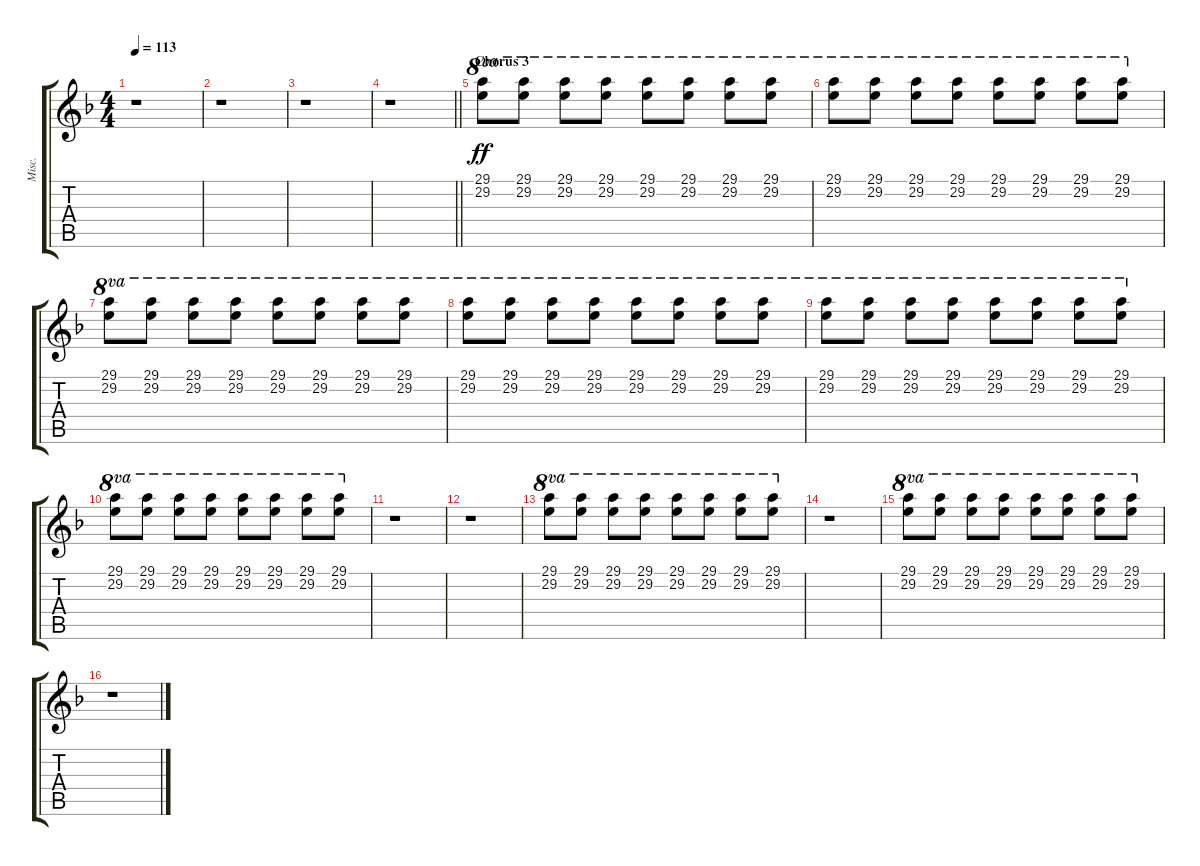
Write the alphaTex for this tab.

\track ("Misc." "Misc.") {instrument lead2sawtooth}
\staff {score tabs}
\tuning (E4 B3 G3 D3 A2 D2) {hide}
\ts (4 4)
\tempo 113
\clef g2
\ks dminor
r.1{dy mp} |
r.1 |
r.1 |
\barLineRight lightlight
r.1 |
\section ("" "Chorus 3")
(29.1 29.2).8{ot 8va dy ff volume 9 instrument brightacousticpiano} (29.1 29.2).8{ot 8va} (29.1 29.2).8{ot 8va} (29.1 29.2).8{ot 8va} (29.1 29.2).8{ot 8va} (29.1 29.2).8{ot 8va} (29.1 29.2).8{ot 8va} (29.1 29.2).8{ot 8va} |
(29.1 29.2).8{ot 8va} (29.1 29.2).8{ot 8va} (29.1 29.2).8{ot 8va} (29.1 29.2).8{ot 8va} (29.1 29.2).8{ot 8va} (29.1 29.2).8{ot 8va} (29.1 29.2).8{ot 8va} (29.1 29.2).8{ot 8va} |
(29.1 29.2).8{ot 8va} (29.1 29.2).8{ot 8va} (29.1 29.2).8{ot 8va} (29.1 29.2).8{ot 8va} (29.1 29.2).8{ot 8va} (29.1 29.2).8{ot 8va} (29.1 29.2).8{ot 8va} (29.1 29.2).8{ot 8va} |
(29.1 29.2).8{ot 8va} (29.1 29.2).8{ot 8va} (29.1 29.2).8{ot 8va} (29.1 29.2).8{ot 8va} (29.1 29.2).8{ot 8va} (29.1 29.2).8{ot 8va} (29.1 29.2).8{ot 8va} (29.1 29.2).8{ot 8va} |
(29.1 29.2).8{ot 8va} (29.1 29.2).8{ot 8va} (29.1 29.2).8{ot 8va} (29.1 29.2).8{ot 8va} (29.1 29.2).8{ot 8va} (29.1 29.2).8{ot 8va} (29.1 29.2).8{ot 8va} (29.1 29.2).8{ot 8va} |
(29.1 29.2).8{ot 8va} (29.1 29.2).8{ot 8va} (29.1 29.2).8{ot 8va} (29.1 29.2).8{ot 8va} (29.1 29.2).8{ot 8va} (29.1 29.2).8{ot 8va} (29.1 29.2).8{ot 8va} (29.1 29.2).8{ot 8va} |
r.1 |
r.1 |
(29.1 29.2).8{ot 8va} (29.1 29.2).8{ot 8va} (29.1 29.2).8{ot 8va} (29.1 29.2).8{ot 8va} (29.1 29.2).8{ot 8va} (29.1 29.2).8{ot 8va} (29.1 29.2).8{ot 8va} (29.1 29.2).8{ot 8va} |
r.1 |
(29.1 29.2).8{ot 8va} (29.1 29.2).8{ot 8va} (29.1 29.2).8{ot 8va} (29.1 29.2).8{ot 8va} (29.1 29.2).8{ot 8va} (29.1 29.2).8{ot 8va} (29.1 29.2).8{ot 8va} (29.1 29.2).8{ot 8va} |
r.1
